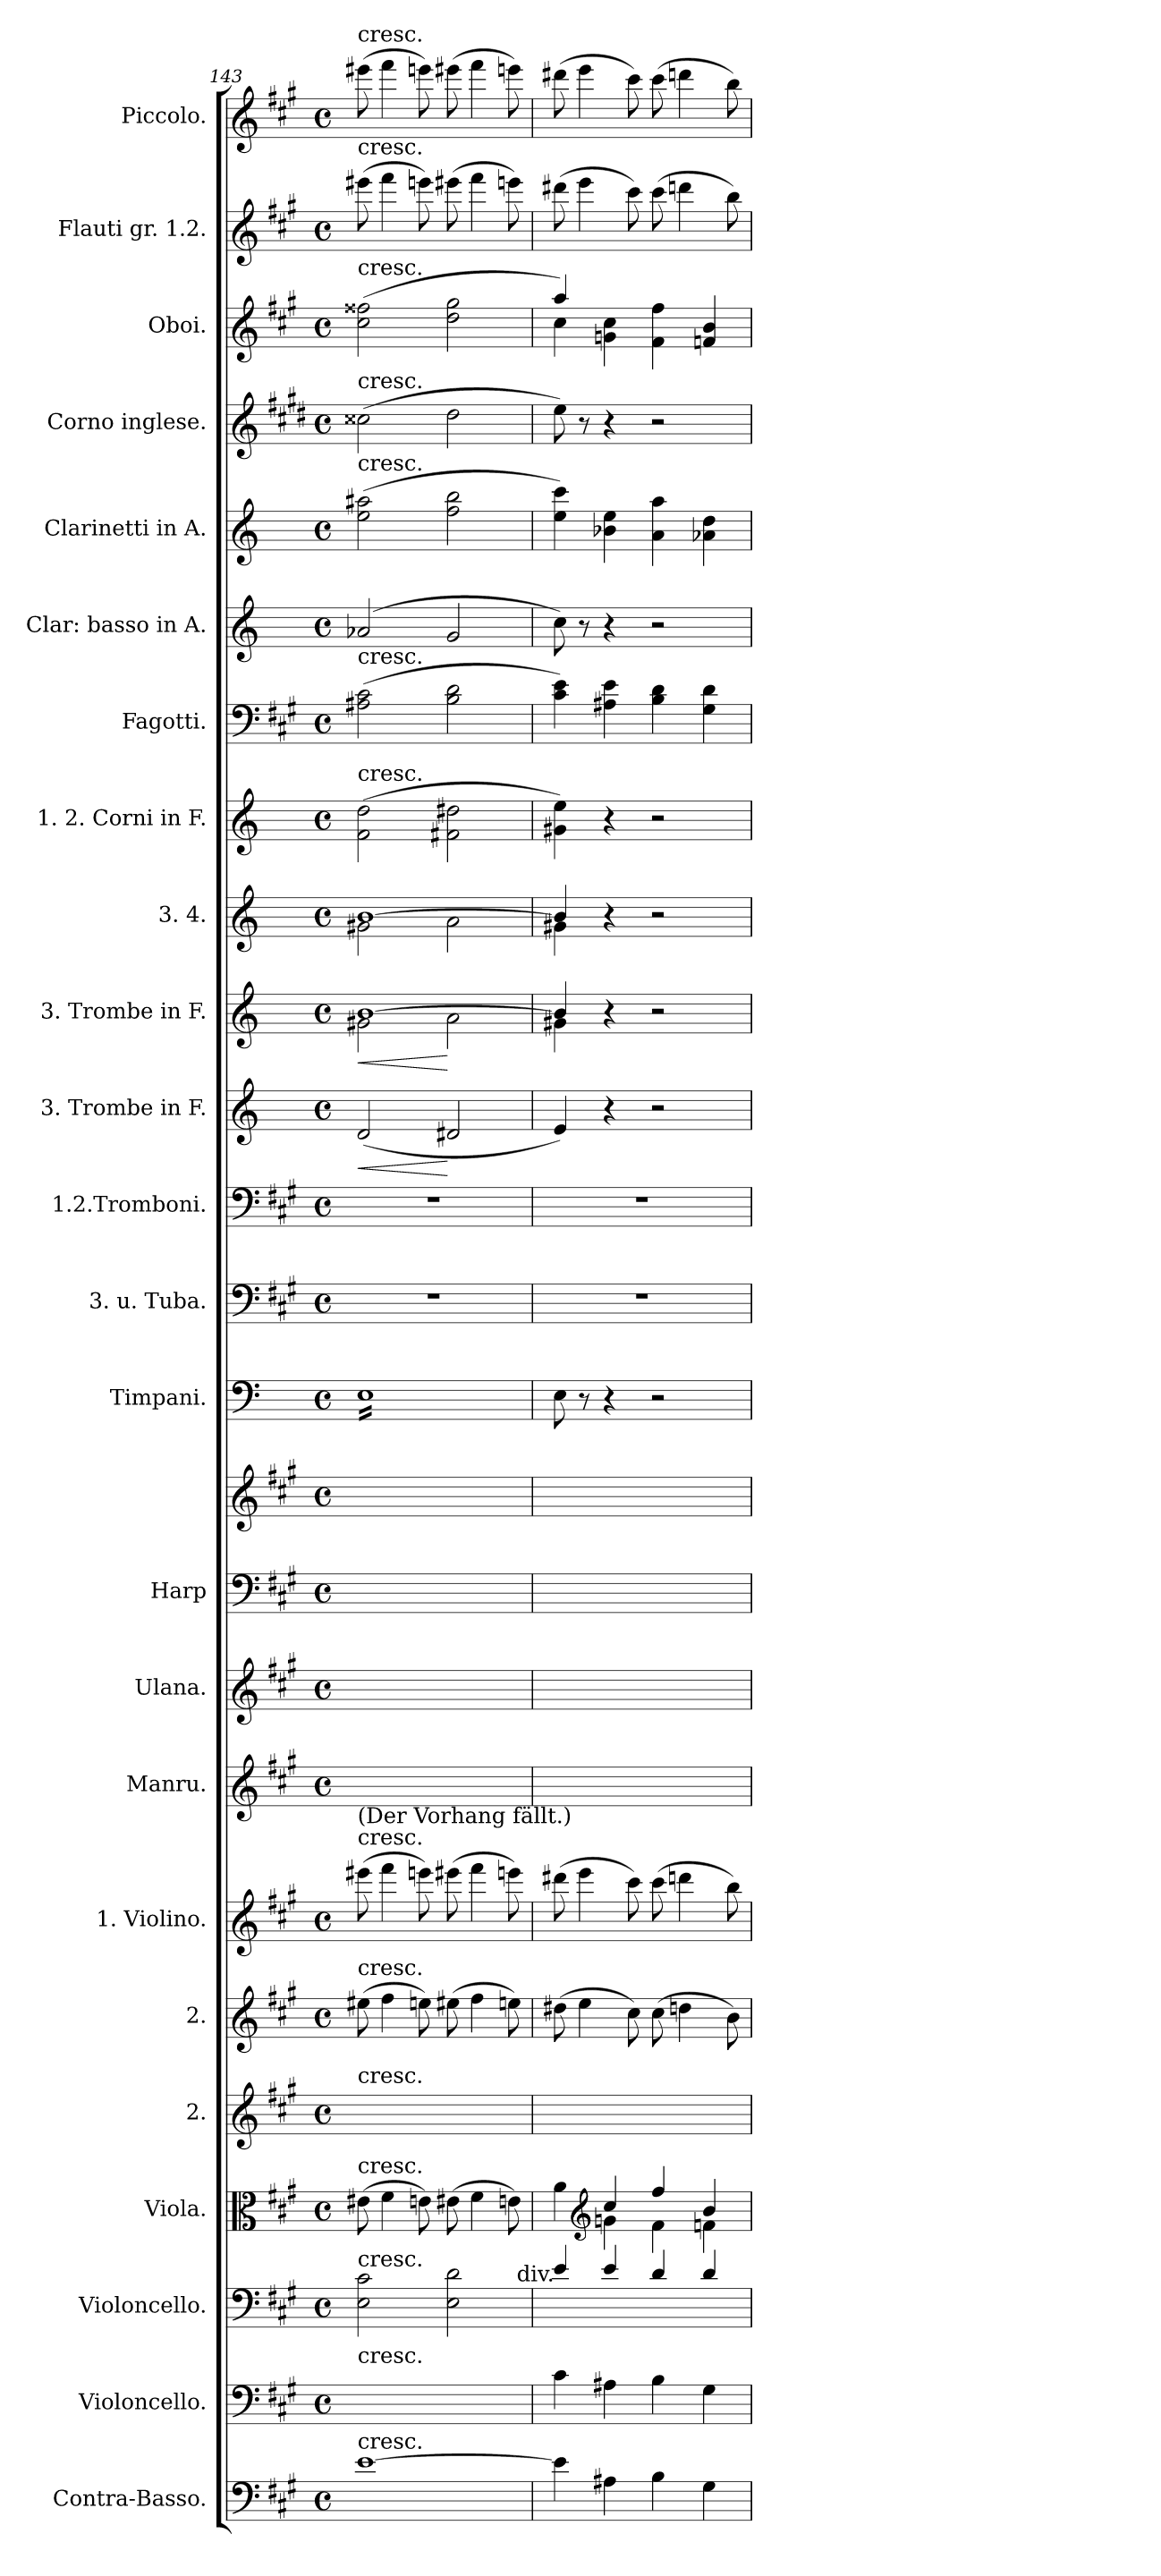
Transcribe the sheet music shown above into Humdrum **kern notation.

**kern	**kern	**kern	**kern	**kern	**kern	**kern	**kern	**kern	**kern	**kern	**kern	**kern	**kern	**kern	**dynam	**kern	**dynam	**kern	**kern	**kern	**kern	**kern	**kern	**kern	**kern	**kern
*part24	*part23	*part22	*part21	*part20	*part19	*part18	*part17	*part16	*part15	*part15	*part14	*part13	*part12	*part11	*part11	*part10	*part10	*part9	*part8	*part7	*part6	*part5	*part4	*part3	*part2	*part1
*staff25	*staff24	*staff23	*staff22	*staff21	*staff20	*staff19	*staff18	*staff17	*staff16	*staff15	*staff14	*staff13	*staff12	*staff11	*staff11	*staff10	*staff10	*staff9	*staff8	*staff7	*staff6	*staff5	*staff4	*staff3	*staff2	*staff1
*I"Contra-Basso.	*I"Violoncello.	*I"Violoncello.	*I"Viola.	*I"2.	*I"2.	*I"1. Violino.	*I"Manru.	*I"Ulana.	*I"Harp	*	*I"Timpani.	*I"3. u. Tuba.	*I"1.2.Tromboni.	*I"3. Trombe in F.	*	*I"3. Trombe in F.	*	*I"3. 4.	*I"1. 2. Corni in F.	*I"Fagotti.	*I"Clar: basso in A.	*I"Clarinetti in A.	*I"Corno inglese.	*I"Oboi.	*I"Flauti gr. 1.2.	*I"Piccolo.
*I'C.-B.	*	*	*I'Vl.	*	*	*I'1. Viol.	*	*	*	*	*I'Timp.	*I'3. u. Tub.	*I'1.2. Tromb.	*	*	*I'Trombe.	*	*	*I'1. 2. Corni.	*I'Fag.	*I'basso.	*I'1.2. Clar. A.	*I'Cor.ingl.	*I'Ob.	*I'Fl.	*
*clefF4	*clefF4	*clefF4	*clefC3	*clefG2	*clefG2	*clefG2	*clefG2	*clefG2	*clefF4	*clefG2	*clefF4	*clefF4	*clefF4	*clefG2	*	*clefG2	*	*clefG2	*clefG2	*clefF4	*clefG2	*clefG2	*clefG2	*clefG2	*clefG2	*clefG2
*	*	*	*	*	*	*	*ITrd8c12	*	*	*	*	*	*	*ITrd-3c-5	*	*ITrd-3c-5	*	*ITrd4c7	*ITrd4c7	*	*ITrd2c3	*ITrd2c3	*ITrd4c7	*	*	*
*k[f#c#g#]	*k[f#c#g#]	*k[f#c#g#]	*k[f#c#g#]	*k[f#c#g#]	*k[f#c#g#]	*k[f#c#g#]	*k[f#c#g#]	*k[f#c#g#]	*k[f#c#g#]	*k[f#c#g#]	*k[]	*k[f#c#g#]	*k[f#c#g#]	*k[b-]	*	*k[b-]	*	*k[b-]	*k[b-]	*k[f#c#g#]	*k[f#c#g#]	*k[f#c#g#]	*k[f#c#g#]	*k[f#c#g#]	*k[f#c#g#]	*k[f#c#g#]
*M4/4	*M4/4	*M4/4	*M4/4	*M4/4	*M4/4	*M4/4	*M4/4	*M4/4	*M4/4	*M4/4	*M4/4	*M4/4	*M4/4	*M4/4	*	*M4/4	*	*M4/4	*M4/4	*M4/4	*M4/4	*M4/4	*M4/4	*M4/4	*M4/4	*M4/4
*met(c)	*met(c)	*met(c)	*met(c)	*met(c)	*met(c)	*met(c)	*met(c)	*met(c)	*met(c)	*met(c)	*met(c)	*met(c)	*met(c)	*met(c)	*	*met(c)	*	*met(c)	*met(c)	*met(c)	*met(c)	*met(c)	*met(c)	*met(c)	*met(c)	*met(c)
=143	=143	=143	=143	=143	=143	=143	=143	=143	=143	=143	=143	=143	=143	=143	=143	=143	=143	=143	=143	=143	=143	=143	=143	=143	=143	=143
!	!	!	!	!	!	!	!	!	!	!	!	!	!	!	!	!	!	!	!	!	!	!	!	!	!	!LO:TX:t=cresc.
!	!	!	!	!	!	!	!	!	!	!	!	!	!	!	!	!	!	!	!	!	!	!	!	!	!LO:TX:t=cresc.	!
!	!	!	!	!	!	!	!	!	!	!	!	!	!	!	!	!	!	!	!	!	!	!	!	!LO:TX:t=cresc.	!	!
!	!	!	!	!	!	!	!	!	!	!	!	!	!	!	!	!	!	!	!	!	!	!	!LO:TX:t=cresc.	!	!	!
!	!	!	!	!	!	!	!	!	!	!	!	!	!	!	!	!	!	!	!	!	!	!LO:TX:t=cresc.	!	!	!	!
!	!	!	!	!	!	!	!	!	!	!	!	!	!	!	!	!	!	!	!	!LO:TX:t=cresc.	!	!	!	!	!	!
!	!	!	!	!	!	!	!	!	!	!	!	!	!	!	!	!	!	!	!LO:TX:t=cresc.	!	!	!	!	!	!	!
!	!	!	!	!	!	!	!	!	!	!	!	!	!	!	!	!	!	!LO:TX:t=cresc.	!	!	!	!	!	!	!	!
!	!	!	!	!	!	!LO:TX:t=cresc.	!	!	!	!	!	!	!	!	!	!	!	!	!	!	!	!	!	!	!	!
!	!	!	!	!	!	!LO:TX:a:t=(Der Vorhang fällt.)	!	!	!	!	!	!	!	!	!	!	!	!	!	!	!	!	!	!	!	!
!	!	!	!	!	!LO:TX:t=cresc.	!	!	!	!	!	!	!	!	!	!	!	!	!	!	!	!	!	!	!	!	!
!	!	!	!	!LO:TX:t=cresc.	!	!	!	!	!	!	!	!	!	!	!	!	!	!	!	!	!	!	!	!	!	!
!	!	!	!LO:TX:t=cresc.	!	!	!	!	!	!	!	!	!	!	!	!	!	!	!	!	!	!	!	!	!	!	!
!	!	!LO:TX:t=cresc.	!	!	!	!	!	!	!	!	!	!	!	!	!	!	!	!	!	!	!	!	!	!	!	!
!	!LO:TX:t=cresc.	!	!	!	!	!	!	!	!	!	!	!	!	!	!	!	!	!	!	!	!	!	!	!	!	!
!LO:TX:t=cresc.	!	!	!	!	!	!	!	!	!	!	!	!	!	!	!	!	!	!	!	!	!	!	!	!	!	!
!	!	!	!	!	!	!	!	!	!	!	!	!	!	!	!LO:HP:b	!	!LO:HP:b	!	!	!	!	!	!	!	!	!
*	*	*	*	*	*	*	*	*	*	*	*	*	*	*	*	*^	*	*^	*	*	*	*	*	*	*	*
*	*	*	*	*	*	*	*	*	*	*	*tremolo	*	*	*	*	*	*	*	*	*	*	*	*	*	*	*	*	*
[1e	2Eyy\ 2c#yy\	2E\ 2c#\	(8e#X\	(8ee#X\yy	(8ee#X\	(8eee#X\	1ryy	1ryy	1ryy	1ryy	16ELL	1r	1r	(2g/	<	[1ee	2cc#X\	<	[1e	2c#X\	(2B-\ 2g\	(2A#X\ 2c#\	(2fn/	(2cc#\ 2ff##X\	(2f##X\	(2cc#\ 2ff##X\	(8eee#X\	(8eee#X\
.	.	.	.	.	.	.	.	.	.	.	16E	.	.	.	.	.	.	.	.	.	.	.	.	.	.	.	.	.
.	.	.	4f#\	4ff#\yy	4ff#\	4fff#\	.	.	.	.	16E	.	.	.	.	.	.	.	.	.	.	.	.	.	.	.	4fff#\	4fff#\
.	.	.	.	.	.	.	.	.	.	.	16E	.	.	.	.	.	.	.	.	.	.	.	.	.	.	.	.	.
.	.	.	.	.	.	.	.	.	.	.	16E	.	.	.	.	.	.	.	.	.	.	.	.	.	.	.	.	.
.	.	.	.	.	.	.	.	.	.	.	16E	.	.	.	.	.	.	.	.	.	.	.	.	.	.	.	.	.
.	.	.	8en\)	8een\yy)	8een\)	8eeen\)	.	.	.	.	16E	.	.	.	.	.	.	.	.	.	.	.	.	.	.	.	8eeen\)	8eeen\)
.	.	.	.	.	.	.	.	.	.	.	16E	.	.	.	.	.	.	.	.	.	.	.	.	.	.	.	.	.
.	2Eyy\ 2dyy\	2E\ 2d\	(8e#X\	(8ee#X\yy	(8ee#X\	(8eee#X\	.	.	.	.	16E	.	.	2g#X/	[	.	2dd\	[	.	2d\	2Bn\ 2g#X\	2B\ 2d\	2e/	2dd\ 2gg#\	2g#\	2dd\ 2gg#\	(8eee#X\	(8eee#X\
.	.	.	.	.	.	.	.	.	.	.	16E	.	.	.	.	.	.	.	.	.	.	.	.	.	.	.	.	.
.	.	.	4f#\	4ff#\yy	4ff#\	4fff#\	.	.	.	.	16E	.	.	.	.	.	.	.	.	.	.	.	.	.	.	.	4fff#\	4fff#\
.	.	.	.	.	.	.	.	.	.	.	16E	.	.	.	.	.	.	.	.	.	.	.	.	.	.	.	.	.
.	.	.	.	.	.	.	.	.	.	.	16E	.	.	.	.	.	.	.	.	.	.	.	.	.	.	.	.	.
.	.	.	.	.	.	.	.	.	.	.	16E	.	.	.	.	.	.	.	.	.	.	.	.	.	.	.	.	.
.	.	.	8en\)	8een\yy)	8een\)	8eeen\)	.	.	.	.	16E	.	.	.	.	.	.	.	.	.	.	.	.	.	.	.	8eeen\)	8eeen\)
.	.	.	.	.	.	.	.	.	.	.	16EJJ	.	.	.	.	.	.	.	.	.	.	.	.	.	.	.	.	.
*	*	*	*	*	*	*	*	*	*	*	*Xtremolo	*	*	*	*	*	*	*	*	*	*	*	*	*	*	*	*	*
=144	=144	=144	=144	=144	=144	=144	=144	=144	=144	=144	=144	=144	=144	=144	=144	=144	=144	=144	=144	=144	=144	=144	=144	=144	=144	=144	=144	=144
*	*	*	*^	*	*	*	*	*	*	*	*	*	*	*	*	*	*	*	*	*	*	*	*	*	*	*^	*	*
!	!	!LO:TX:a:rj:t=div.	!	!	!	!	!	!	!	!	!	!	!	!	!	!	!	!	!	!	!	!	!	!	!	!	!	!	!	!
4e\]	4c#\	4e/	4a\	4ryy	(8dd#X\yy	(8dd#X\	(8ddd#X\	1ryy	1ryy	1ryy	1ryy	8E\	1r	1r	4a/)	.	4ee/]	4cc#X\	.	4e/]	4c#X\	4c#X\ 4a\)	4c#\ 4e\)	8a\)	4cc#\ 4aa\)	8a\)	4aa/)	4cc#\	(8ddd#X\	(8ddd#X\
.	.	.	.	.	4ee\yy	4ee\	4eee\	.	.	.	.	8r	.	.	.	.	.	.	.	.	.	.	.	8r	.	8r	.	.	4eee\	4eee\
*	*	*	*clefG2	*	*	*	*	*	*	*	*	*	*	*	*	*	*	*	*	*	*	*	*	*	*	*	*	*	*	*
4A#X\	4A#X\	4e/	4cc#/	4gn\	.	.	.	.	.	.	.	4r	.	.	4r	.	4r	4ryy	.	4r	4ryy	4r	4A#X\ 4e\	4r	4gn\ 4cc#\	4r	4gn\ 4cc#\	4ryy	.	.
.	.	.	.	.	8cc#\yy)	8cc#\)	8ccc#\)	.	.	.	.	.	.	.	.	.	.	.	.	.	.	.	.	.	.	.	.	.	8ccc#\)	8ccc#\)
4B\	4B\	4d/	4ff#/	4f#\	(8cc#\yy	(8cc#\	(8ccc#\	.	.	.	.	2r	.	.	2r	.	2r	2ryy	.	2r	2ryy	2r	4B\ 4d\	2r	4f#\ 4ff#\	2r	4f#\ 4ff#\	2ryy	(8ccc#\	(8ccc#\
.	.	.	.	.	4ddn\yy	4ddn\	4dddn\	.	.	.	.	.	.	.	.	.	.	.	.	.	.	.	.	.	.	.	.	.	4dddn\	4dddn\
4G#\	4G#\	4d/	4b/	4fn\	.	.	.	.	.	.	.	.	.	.	.	.	.	.	.	.	.	.	4G#\ 4d\	.	4fn\ 4b\	.	4fn/ 4b/	.	.	.
.	.	.	.	.	8b\yy)	8b\)	8bb\)	.	.	.	.	.	.	.	.	.	.	.	.	.	.	.	.	.	.	.	.	.	8bb\)	8bb\)
*	*	*	*	*	*	*	*	*	*	*	*	*	*	*	*	*	*v	*v	*	*	*	*	*	*	*	*	*v	*v	*	*
*	*	*	*v	*v	*	*	*	*	*	*	*	*	*	*	*	*	*	*	*v	*v	*	*	*	*	*	*	*	*
=	=	=	=	=	=	=	=	=	=	=	=	=	=	=	=	=	=	=	=	=	=	=	=	=	=	=
*-	*-	*-	*-	*-	*-	*-	*-	*-	*-	*-	*-	*-	*-	*-	*-	*-	*-	*-	*-	*-	*-	*-	*-	*-	*-	*-
